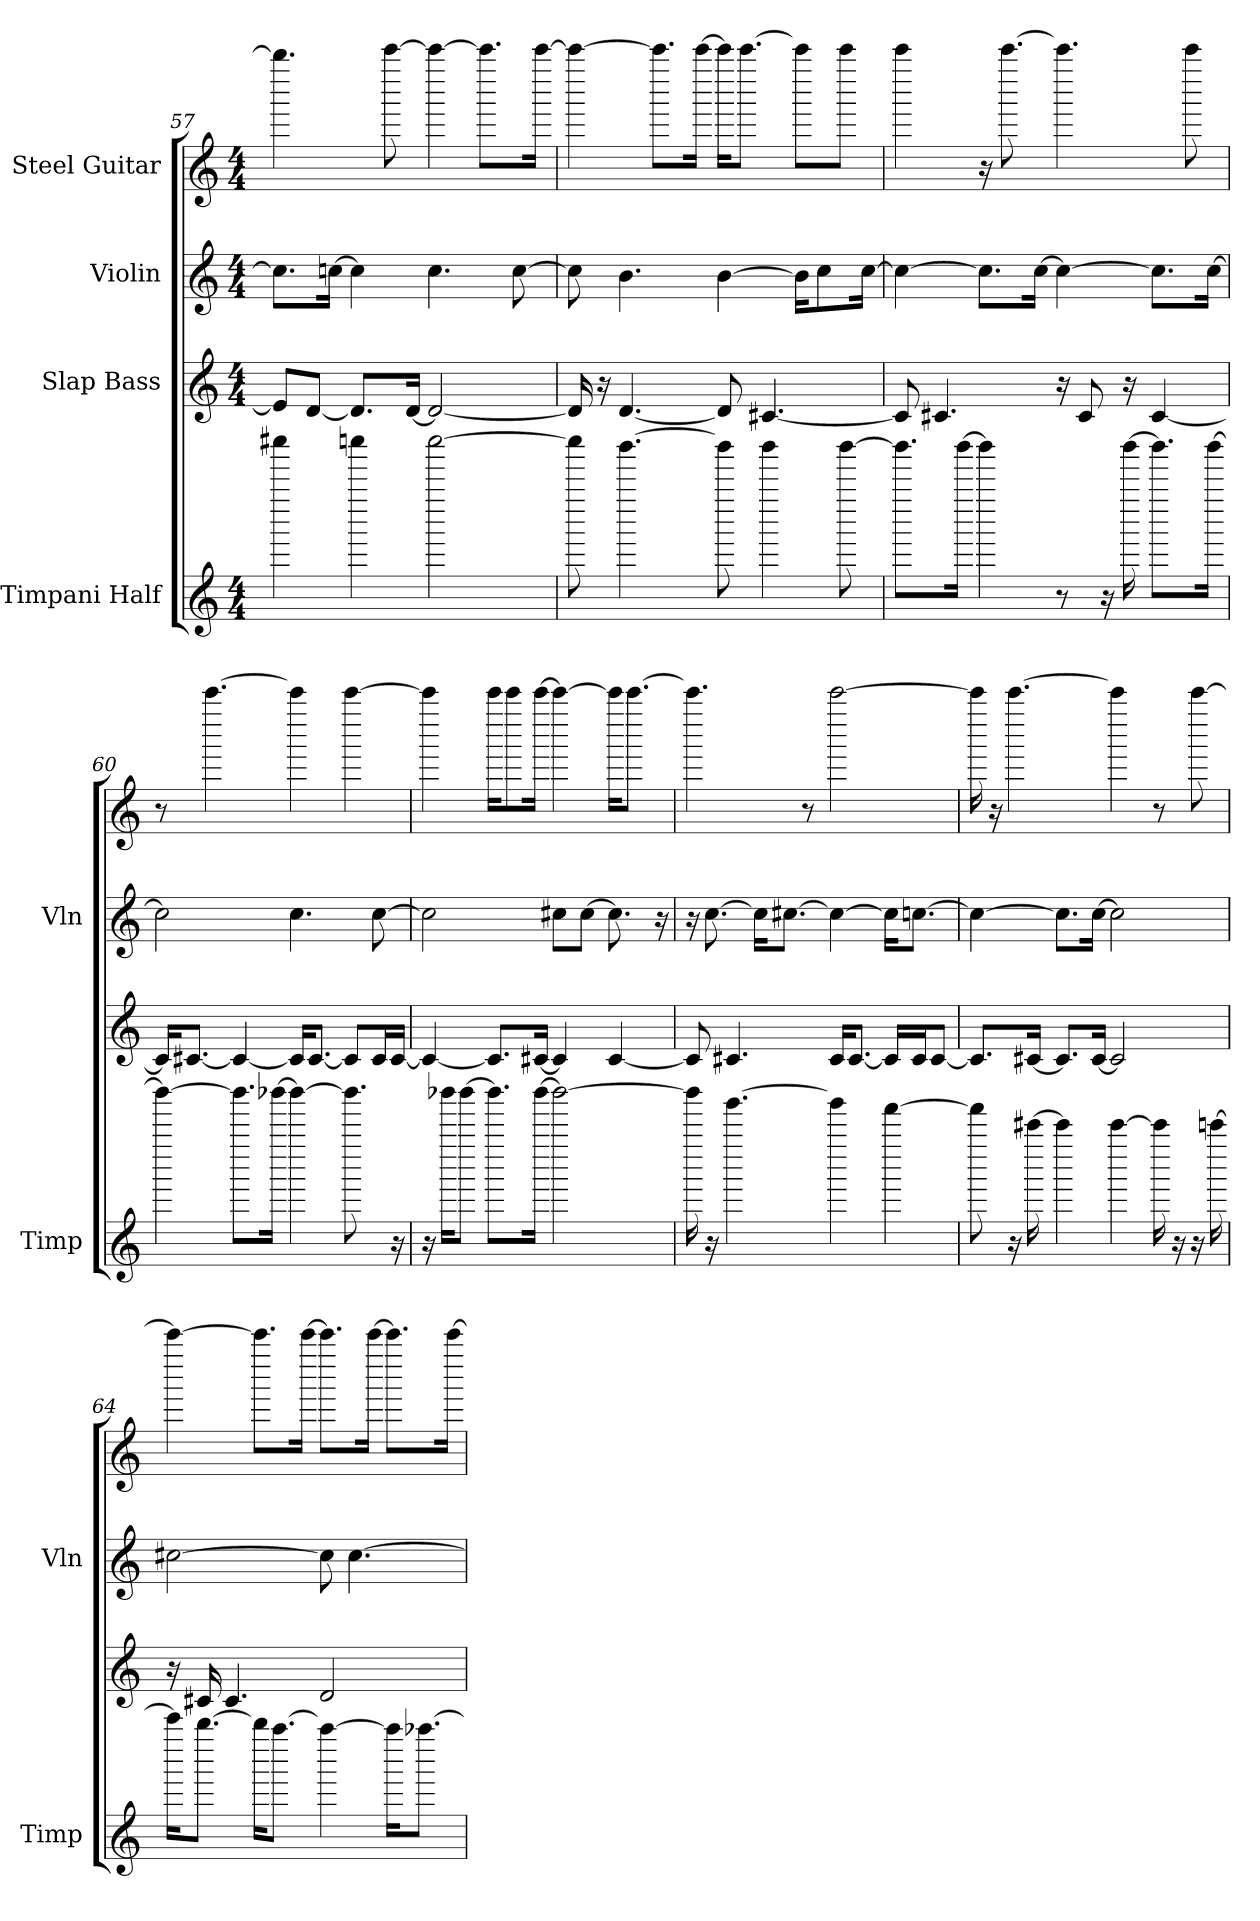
**kern	**kern	**kern	**kern
*part4	*part3	*part2	*part1
*staff4	*staff3	*staff2	*staff1
*I"Timpani Half	*I"Slap Bass	*I"Violin	*I"Steel Guitar
*I'Timp	*	*I'Vln	*
*clefG2	*clefG2	*clefG2	*clefG2
*M4/4	*M4/4	*M4/4	*M4/4
=57	=57	=57	=57
4cccccc#	8e-L]	8.cc#L]	4.bbbb]
.	[8dJ	.	.
.	.	[16ccJk	.
4cccccc	8.dL]	4cc]	.
.	.	.	[8ccccc
.	[16dJk	.	.
[2cccccc	2d_	4.cc	4ccccc_
.	.	.	8.cccccL]
.	.	[8cc	.
.	.	.	[16cccccJk
=58	=58	=58	=58
8cccccc]	16d]	8cc]	4ccccc_
.	16r	.	.
[4.bbbbb	[4.d	4.b	.
.	.	.	8.cccccL]
.	.	.	[16cccccJk
8bbbbb]	8d]	[4b	16cccccKL]
.	.	.	[8.cccccJ
4bbbbb	[4.c#	.	.
.	.	16bKL]	8cccccL]
.	.	8cc	.
[8bbbbb	.	.	8cccccJ
.	.	[16ccJk	.
=59	=59	=59	=59
8.bbbbbL]	8c#]	4cc_	4ccccc
.	4.c#	.	.
[16bbbbbJk	.	.	.
4bbbbb]	.	8.ccL]	16r
.	.	.	[8.ccccc
.	.	[16ccJk	.
8r	16r	4cc_	4.ccccc]
.	8c#	.	.
16r	.	.	.
[16bbbbb	16r	.	.
8.bbbbbL]	[4c#	8.ccL]	.
.	.	.	8ccccc
[16bbbbbJk	.	[16ccJk	.
=60	=60	=60	=60
4bbbbb_	16c#KL]	2cc]	8r
.	[8.c#J	.	.
.	.	.	[4.ccccc
8.bbbbbL]	4c#_	.	.
[16bbbbb-Jk	.	.	.
4bbbbb-_	16c#KL]	4.cc	4ccccc]
.	[8.c#J	.	.
8.bbbbb-]	8c#L]	.	[4ccccc
.	16c#L	[8cc	.
16r	[16c#JJ	.	.
=61	=61	=61	=61
16r	4c#_	2cc]	4ccccc]
16bbbbb-kL	.	.	.
[8bbbbb-J	.	.	.
8.bbbbb-L]	8.c#L]	.	16cccccKL
.	.	.	8ccccc
[16bbbbb-Jk	[16c#Jk	.	[16cccccJk
2bbbbb-_	4c#]	8cc#L	4ccccc_
.	.	[8cc#J	.
.	[4c#	8.cc#]	16cccccKL]
.	.	.	[8.cccccJ
.	.	16r	.
=62	=62	=62	=62
16bbbbb-]	8c#]	16r	4.ccccc]
16r	.	[8.cc	.
[4.ggggg	4.c#	.	.
.	.	16ccKL]	.
.	.	[8.cc#J	.
.	.	.	8r
4ggggg]	16c#KL	4cc#_	[2ccccc
.	[8.c#J	.	.
[4fffff	16c#LL]	16cc#KL]	.
.	16c#J	[8.ccJ	.
.	[8c#J	.	.
=63	=63	=63	=63
8fffff]	8.c#L]	4cc_	16ccccc]
.	.	.	16r
16r	.	.	[4.ccccc
[16ccccc#	[16c#Jk	.	.
4ccccc#]	8.c#L]	8.ccL]	.
.	[16c#Jk	[16ccJk	.
[4ccccc#	2c#]	2cc]	4ccccc]
16ccccc#]	.	.	8r
16r	.	.	.
16r	.	.	[8ccccc
[16ccccc	.	.	.
=64	=64	=64	=64
16cccccKL]	16r	[2cc#	4ccccc_
[8.bbbbJ	16c#	.	.
.	4.c#	.	.
16bbbbKL]	.	.	8.cccccL]
[8.aaaaJ	.	.	.
.	.	.	[16cccccJk
4aaaa_	2d	8cc#]	8.cccccL]
.	.	[4.cc#	.
.	.	.	[16cccccJk
16aaaaKL]	.	.	8.cccccL]
[8.aaaa-J	.	.	.
.	.	.	[16cccccJk
=	=	=	=
*-	*-	*-	*-
